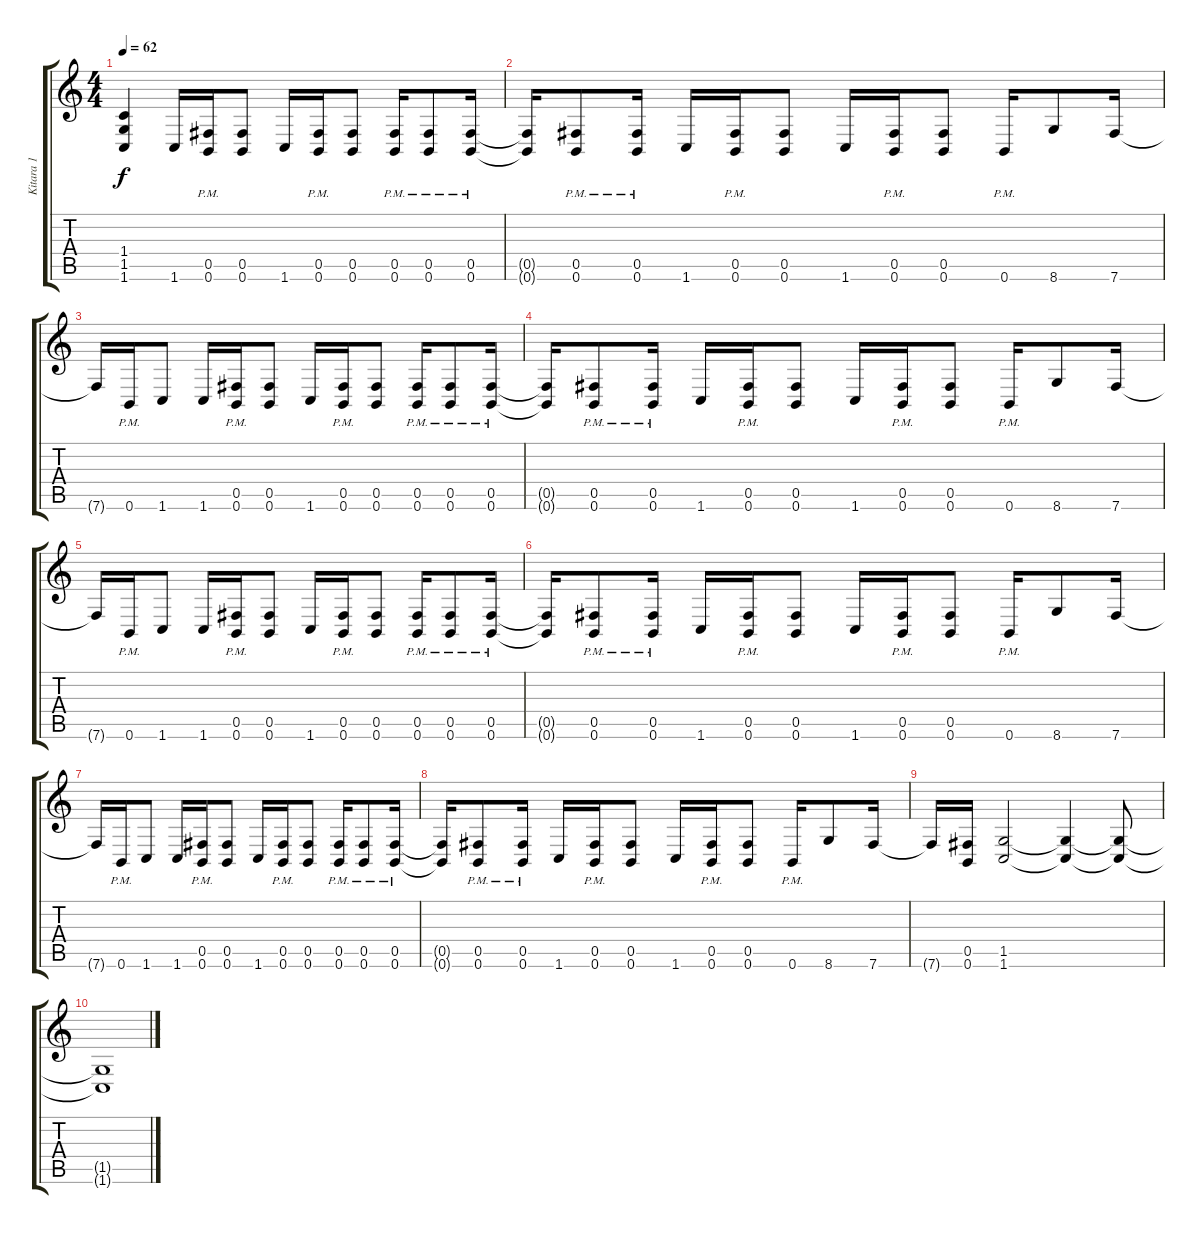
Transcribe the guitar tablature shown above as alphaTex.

\track ("Kitara 1" "Kitara 1") {instrument distortionguitar}
\staff {score tabs}
\tuning (Db4 Ab3 E3 B2 Gb2 B1) {hide}
\ts (4 4)
\tempo 62
\clef g2
\ks c
(1.4{t} 1.5{t} 1.6{t}).4{dy f} 1.6.16 (0.5{pm} 0.6{pm}).16 (0.5 0.6).8 1.6.16 (0.5{pm} 0.6{pm}).16 (0.5 0.6).8 (0.5{pm} 0.6{pm}).16 (0.5{pm} 0.6{pm}).8 (0.5{pm} 0.6{pm}).16 |
(0.5{t} 0.6{t}).16 (0.5{pm} 0.6{pm}).8 (0.5{pm} 0.6{pm}).16 1.6.16 (0.5{pm} 0.6{pm}).16 (0.5 0.6).8 1.6.16 (0.5{pm} 0.6{pm}).16 (0.5 0.6).8 0.6{pm}.16 8.6.8 7.6.16 |
7.6{t}.16 0.6{pm}.16 1.6.8 1.6.16 (0.5{pm} 0.6{pm}).16 (0.5 0.6).8 1.6.16 (0.5{pm} 0.6{pm}).16 (0.5 0.6).8 (0.5{pm} 0.6{pm}).16 (0.5{pm} 0.6{pm}).8 (0.5{pm} 0.6{pm}).16 |
(0.5{t} 0.6{t}).16 (0.5{pm} 0.6{pm}).8 (0.5{pm} 0.6{pm}).16 1.6.16 (0.5{pm} 0.6{pm}).16 (0.5 0.6).8 1.6.16 (0.5{pm} 0.6{pm}).16 (0.5 0.6).8 0.6{pm}.16 8.6.8 7.6.16 |
7.6{t}.16 0.6{pm}.16 1.6.8 1.6.16 (0.5{pm} 0.6{pm}).16 (0.5 0.6).8 1.6.16 (0.5{pm} 0.6{pm}).16 (0.5 0.6).8 (0.5{pm} 0.6{pm}).16 (0.5{pm} 0.6{pm}).8 (0.5{pm} 0.6{pm}).16 |
(0.5{t} 0.6{t}).16 (0.5{pm} 0.6{pm}).8 (0.5{pm} 0.6{pm}).16 1.6.16 (0.5{pm} 0.6{pm}).16 (0.5 0.6).8 1.6.16 (0.5{pm} 0.6{pm}).16 (0.5 0.6).8 0.6{pm}.16 8.6.8 7.6.16 |
7.6{t}.16 0.6{pm}.16 1.6.8 1.6.16 (0.5{pm} 0.6{pm}).16 (0.5 0.6).8 1.6.16 (0.5{pm} 0.6{pm}).16 (0.5 0.6).8 (0.5{pm} 0.6{pm}).16 (0.5{pm} 0.6{pm}).8 (0.5{pm} 0.6{pm}).16 |
(0.5{t} 0.6{t}).16 (0.5{pm} 0.6{pm}).8 (0.5{pm} 0.6{pm}).16 1.6.16 (0.5{pm} 0.6{pm}).16 (0.5 0.6).8 1.6.16 (0.5{pm} 0.6{pm}).16 (0.5 0.6).8 0.6{pm}.16 8.6.8 7.6.16 |
7.6{t}.16 (0.5 0.6).16 (1.5 1.6).2{volume 0} (1.5{t} 1.6{t}).4 (1.5{t} 1.6{t}).8 |
(1.5{t} 1.6{t}).1
